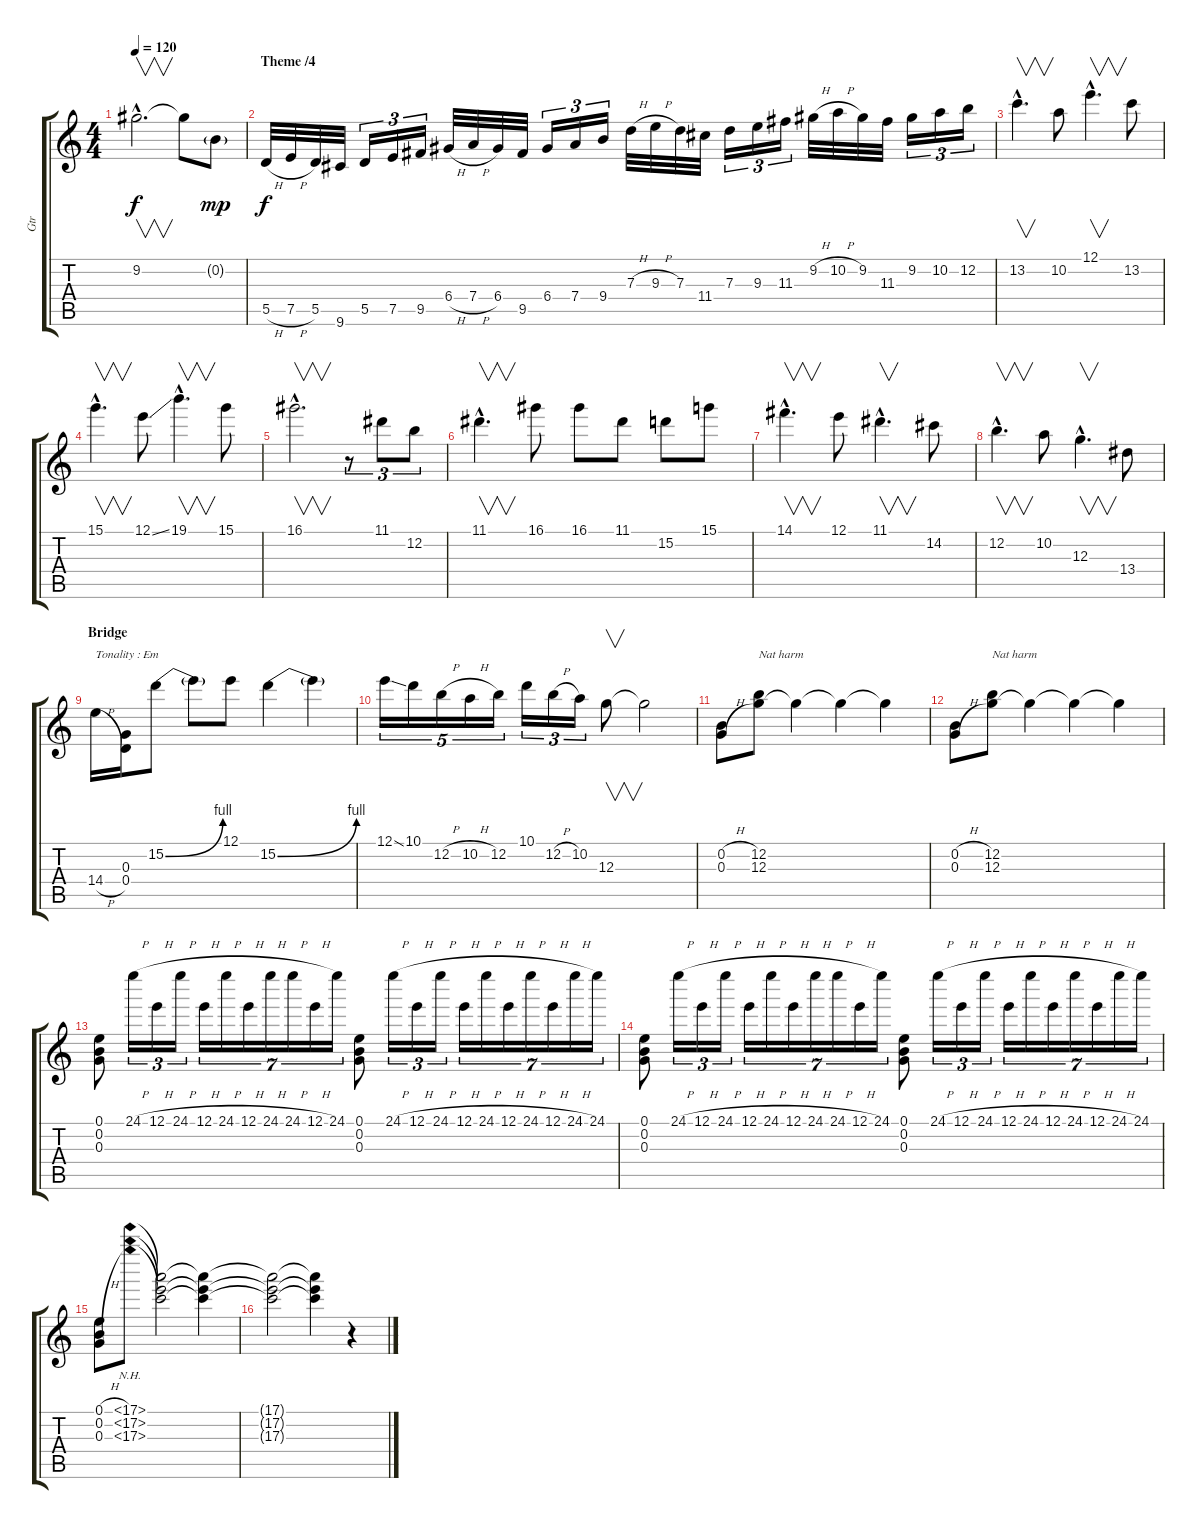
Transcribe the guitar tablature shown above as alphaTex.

\track ("Gtr" "Gtr") {instrument overdrivenguitar}
\staff {score tabs}
\tuning (E4 B3 G3 D3 A2 E2) {hide}
\ts (4 4)
\tempo 120
\clef g2
\ks c
9.2{hac}.2{v d dy f} 9.2{t}.8 0.2{g}.8{dy mp} |
\section ("" "Theme /4")
5.5{h}.32{dy f} 7.5{h}.32 5.5.32 9.6.32 5.5.16{tu (3 2)} 7.5.16{tu (3 2)} 9.5.16{tu (3 2)} 6.4{h}.32 7.4{h}.32 6.4.32 9.5.32 6.4.16{tu (3 2)} 7.4.16{tu (3 2)} 9.4.16{tu (3 2)} 7.3{h}.32 9.3{h}.32 7.3.32 11.4.32 7.3.16{tu (3 2)} 9.3.16{tu (3 2)} 11.3.16{tu (3 2)} 9.2{h}.32 10.2{h}.32 9.2.32 11.3.32 9.2.16{tu (3 2)} 10.2.16{tu (3 2)} 12.2.16{tu (3 2)} |
13.2{hac}.4{v d} 10.2.8 12.1{hac}.4{v d} 13.2.8 |
15.1{hac}.4{v d} 12.1{ss}.8 19.1{hac}.4{v d} 15.1.8 |
16.1{hac}.2{v d} r.8{tu (3 2)} 11.1.8{tu (3 2)} 12.2.8{tu (3 2)} |
11.1{hac}.4{v d} 16.1.8 16.1.8 11.1.8 15.2.8 15.1.8 |
14.1{hac}.4{v d} 12.1.8 11.1{hac}.4{v d} 14.2.8 |
12.2{hac}.4{v d} 10.2.8 12.3{hac}.4{v d} 13.4.8 |
\section ("" "Bridge")
14.4{h}.16{txt "Tonality : Em"} (0.3 0.4).16 15.2{be (bend 0 0 60 4)}.8 15.2{t}.8 12.1.8 15.2{be (bend 0 0 60 4)}.4 15.2{t}.4 |
12.1{ss}.16{tu (5 4)} 10.1.16{tu (5 4)} 12.2{h}.16{tu (5 4)} 10.2{h}.16{tu (5 4)} 12.2.16{tu (5 4)} 10.1.16{tu (3 2)} 12.2{h}.16{tu (3 2)} 10.2.16{tu (3 2)} 12.3.8{v} 12.3{t}.2 |
(0.2{h} 0.3{h}).8 (12.2 12.3).8{txt "Nat harm"} 12.3{t}.4 12.3{t}.4 12.3{t}.4 |
(0.2{h} 0.3{h}).8 (12.2 12.3).8{txt "Nat harm"} 12.3{t}.4 12.3{t}.4 12.3{t}.4 |
(0.1 0.2 0.3).8 24.1{h}.16{tu (3 2)} 12.1{h}.16{tu (3 2)} 24.1{h}.16{tu (3 2)} 12.1{h}.16{tu (7 4)} 24.1{h}.16{tu (7 4)} 12.1{h}.16{tu (7 4)} 24.1{h}.16{tu (7 4)} 24.1{h}.16{tu (7 4)} 12.1{h}.16{tu (7 4)} 24.1.16{tu (7 4)} (0.1 0.2 0.3).8 24.1{h}.16{tu (3 2)} 12.1{h}.16{tu (3 2)} 24.1{h}.16{tu (3 2)} 12.1{h}.16{tu (7 4)} 24.1{h}.16{tu (7 4)} 12.1{h}.16{tu (7 4)} 24.1{h}.16{tu (7 4)} 12.1{h}.16{tu (7 4)} 24.1{h}.16{tu (7 4)} 24.1.16{tu (7 4)} |
(0.1 0.2 0.3).8 24.1{h}.16{tu (3 2)} 12.1{h}.16{tu (3 2)} 24.1{h}.16{tu (3 2)} 12.1{h}.16{tu (7 4)} 24.1{h}.16{tu (7 4)} 12.1{h}.16{tu (7 4)} 24.1{h}.16{tu (7 4)} 24.1{h}.16{tu (7 4)} 12.1{h}.16{tu (7 4)} 24.1.16{tu (7 4)} (0.1 0.2 0.3).8 24.1{h}.16{tu (3 2)} 12.1{h}.16{tu (3 2)} 24.1{h}.16{tu (3 2)} 12.1{h}.16{tu (7 4)} 24.1{h}.16{tu (7 4)} 12.1{h}.16{tu (7 4)} 24.1{h}.16{tu (7 4)} 12.1{h}.16{tu (7 4)} 24.1{h}.16{tu (7 4)} 24.1.16{tu (7 4)} |
(0.1{h} 0.2{h} 0.3{h}).8 (17.1{nh} 17.2{nh} 17.3{nh}).8 (17.1{t} 17.2{t} 17.3{t}).2 (17.1{t} 17.2{t} 17.3{t}).4 |
(17.1{t} 17.2{t} 17.3{t}).2 (17.1{t} 17.2{t} 17.3{t}).4 r.4
